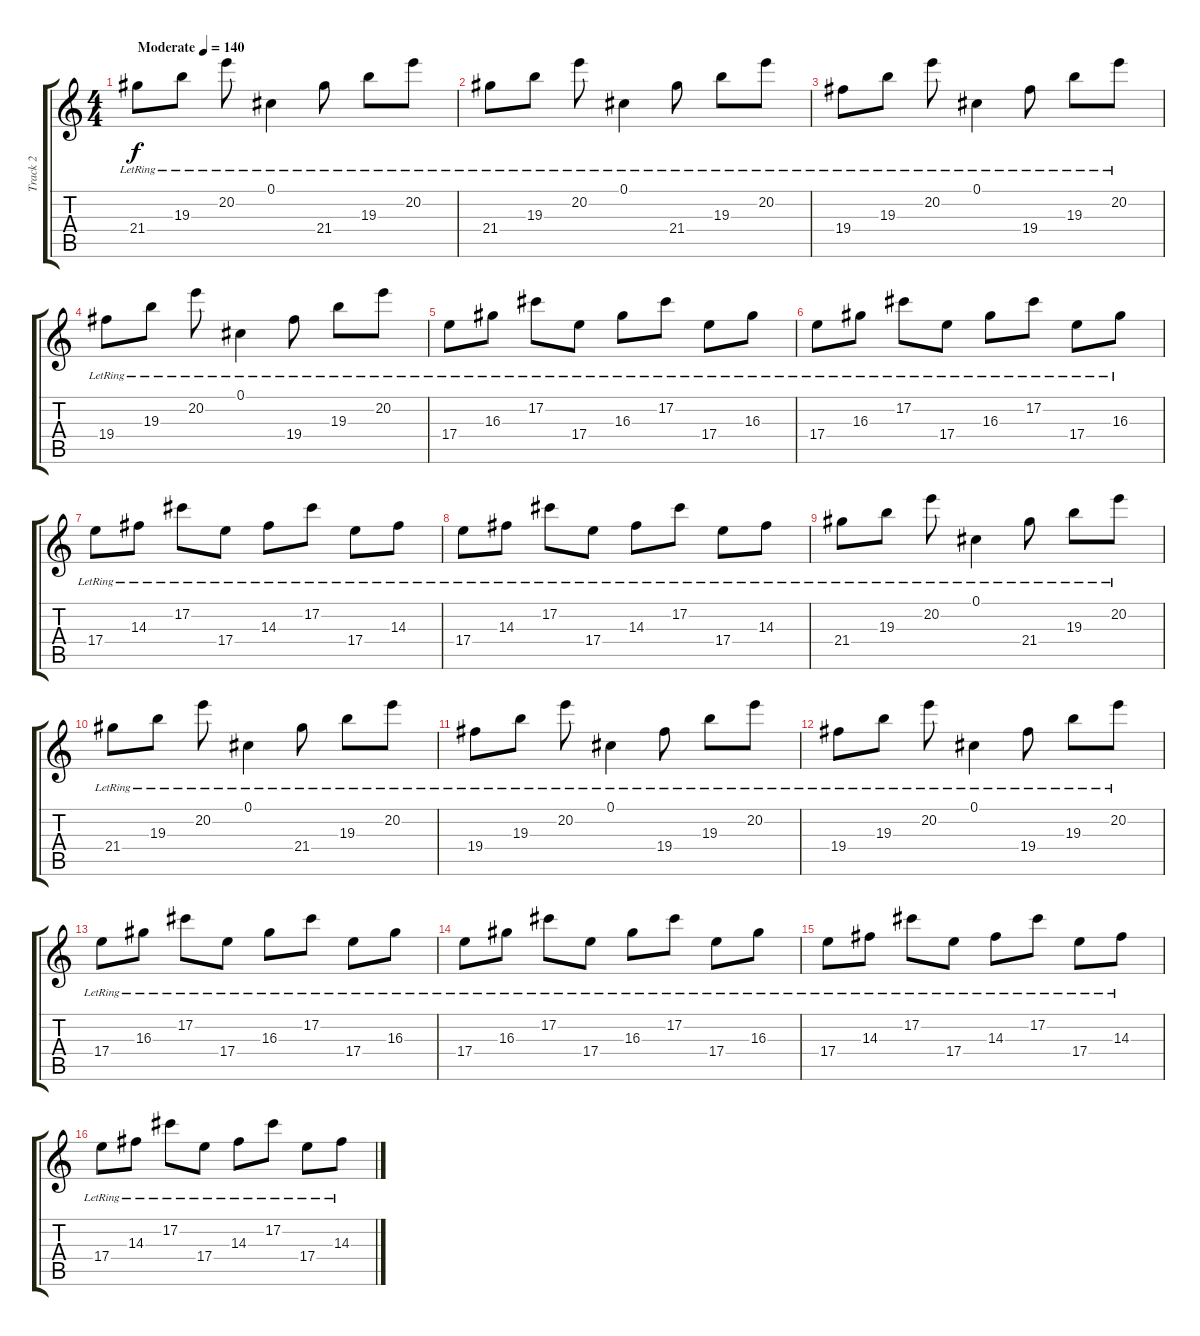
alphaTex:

\track ("Track 2" "Track 2") {instrument electricguitarjazz}
\staff {score tabs}
\tuning (Db4 Ab3 E3 B2 Gb2 Db2) {hide}
\ts (4 4)
\tempo (140 "Moderate")
\clef g2
\ks c
21.4{lr}.8{dy f instrument electricguitarjazz} 19.3{lr}.8 20.2{lr}.8 0.1{lr}.4 21.4{lr}.8 19.3{lr}.8 20.2{lr}.8 |
21.4{lr}.8 19.3{lr}.8 20.2{lr}.8 0.1{lr}.4 21.4{lr}.8 19.3{lr}.8 20.2{lr}.8 |
19.4{lr}.8 19.3{lr}.8 20.2{lr}.8 0.1{lr}.4 19.4{lr}.8 19.3{lr}.8 20.2{lr}.8 |
19.4{lr}.8 19.3{lr}.8 20.2{lr}.8 0.1{lr}.4 19.4{lr}.8 19.3{lr}.8 20.2{lr}.8 |
17.4{lr}.8 16.3{lr}.8 17.2{lr}.8 17.4{lr}.8 16.3{lr}.8 17.2{lr}.8 17.4{lr}.8 16.3{lr}.8 |
17.4{lr}.8 16.3{lr}.8 17.2{lr}.8 17.4{lr}.8 16.3{lr}.8 17.2{lr}.8 17.4{lr}.8 16.3{lr}.8 |
17.4{lr}.8 14.3{lr}.8 17.2{lr}.8 17.4{lr}.8 14.3{lr}.8 17.2{lr}.8 17.4{lr}.8 14.3{lr}.8 |
17.4{lr}.8 14.3{lr}.8 17.2{lr}.8 17.4{lr}.8 14.3{lr}.8 17.2{lr}.8 17.4{lr}.8 14.3{lr}.8 |
21.4{lr}.8 19.3{lr}.8 20.2{lr}.8 0.1{lr}.4 21.4{lr}.8 19.3{lr}.8 20.2{lr}.8 |
21.4{lr}.8 19.3{lr}.8 20.2{lr}.8 0.1{lr}.4 21.4{lr}.8 19.3{lr}.8 20.2{lr}.8 |
19.4{lr}.8 19.3{lr}.8 20.2{lr}.8 0.1{lr}.4 19.4{lr}.8 19.3{lr}.8 20.2{lr}.8 |
19.4{lr}.8 19.3{lr}.8 20.2{lr}.8 0.1{lr}.4 19.4{lr}.8 19.3{lr}.8 20.2{lr}.8 |
17.4{lr}.8 16.3{lr}.8 17.2{lr}.8 17.4{lr}.8 16.3{lr}.8 17.2{lr}.8 17.4{lr}.8 16.3{lr}.8 |
17.4{lr}.8 16.3{lr}.8 17.2{lr}.8 17.4{lr}.8 16.3{lr}.8 17.2{lr}.8 17.4{lr}.8 16.3{lr}.8 |
17.4{lr}.8 14.3{lr}.8 17.2{lr}.8 17.4{lr}.8 14.3{lr}.8 17.2{lr}.8 17.4{lr}.8 14.3{lr}.8 |
17.4{lr}.8 14.3{lr}.8 17.2{lr}.8 17.4{lr}.8 14.3{lr}.8 17.2{lr}.8 17.4{lr}.8 14.3{lr}.8
